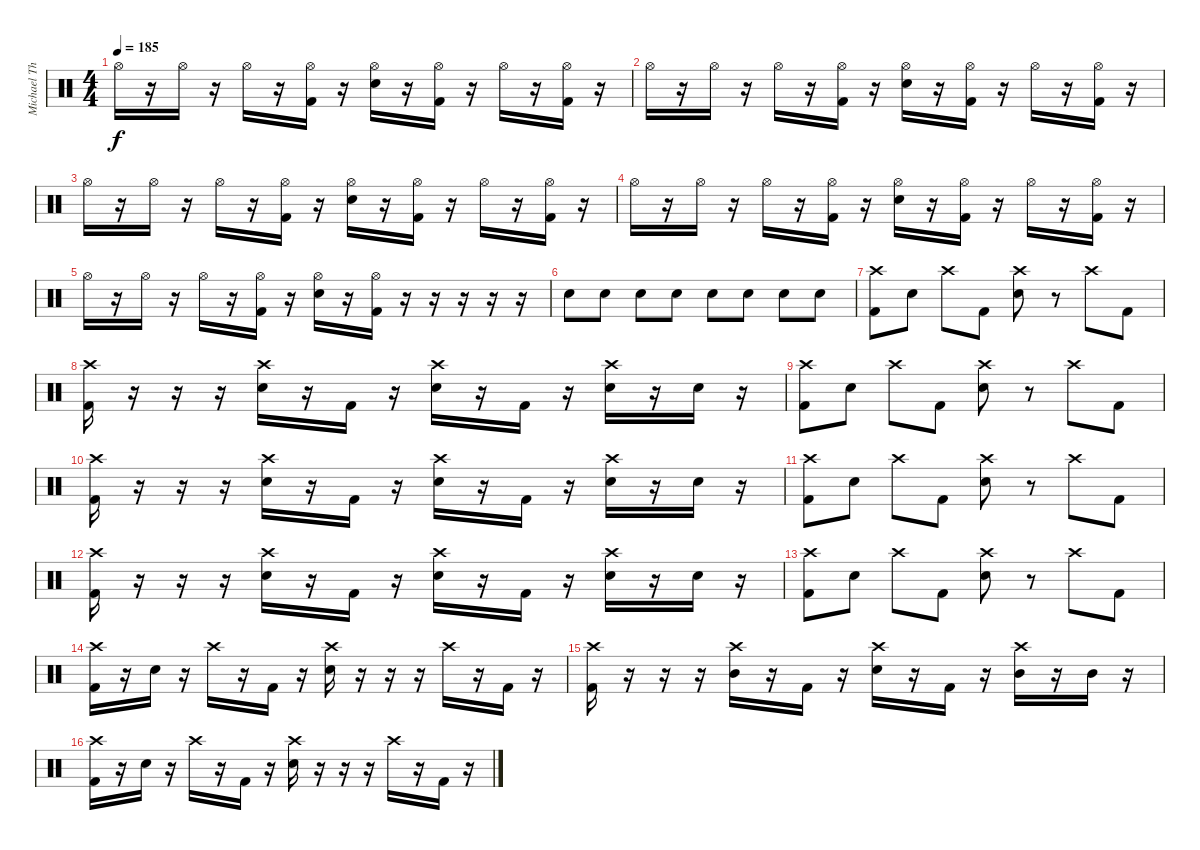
\track ("Michael Thomas" "Michael Th") {instrument percussion}
\staff {score}
\articulation defaults
\ts (4 4)
\tempo 185
\clef neutral
\ks c "Hi-Hat (open)".16{dy f}
r.16 "Hi-Hat (open)".16 r.16 "Hi-Hat (open)".16 r.16 ("Hi-Hat (open)" "Kick (hit) 2").16 r.16 ("Hi-Hat (open)" "Electric Snare (hit)").16 r.16 ("Hi-Hat (open)" "Kick (hit) 2").16 r.16 "Hi-Hat (open)".16 r.16 ("Hi-Hat (open)" "Kick (hit) 2").16 r.16 |
"Hi-Hat (open)".16 r.16 "Hi-Hat (open)".16 r.16 "Hi-Hat (open)".16 r.16 ("Hi-Hat (open)" "Kick (hit) 2").16 r.16 ("Hi-Hat (open)" "Electric Snare (hit)").16 r.16 ("Hi-Hat (open)" "Kick (hit) 2").16 r.16 "Hi-Hat (open)".16 r.16 ("Hi-Hat (open)" "Kick (hit) 2").16 r.16 |
"Hi-Hat (open)".16 r.16 "Hi-Hat (open)".16 r.16 "Hi-Hat (open)".16 r.16 ("Hi-Hat (open)" "Kick (hit) 2").16 r.16 ("Hi-Hat (open)" "Electric Snare (hit)").16 r.16 ("Hi-Hat (open)" "Kick (hit) 2").16 r.16 "Hi-Hat (open)".16 r.16 ("Hi-Hat (open)" "Kick (hit) 2").16 r.16 |
"Hi-Hat (open)".16 r.16 "Hi-Hat (open)".16 r.16 "Hi-Hat (open)".16 r.16 ("Hi-Hat (open)" "Kick (hit) 2").16 r.16 ("Hi-Hat (open)" "Electric Snare (hit)").16 r.16 ("Hi-Hat (open)" "Kick (hit) 2").16 r.16 "Hi-Hat (open)".16 r.16 ("Hi-Hat (open)" "Kick (hit) 2").16 r.16 |
"Hi-Hat (open)".16 r.16 "Hi-Hat (open)".16 r.16 "Hi-Hat (open)".16 r.16 ("Hi-Hat (open)" "Kick (hit) 2").16 r.16 ("Hi-Hat (open)" "Electric Snare (hit)").16 r.16 ("Hi-Hat (open)" "Kick (hit) 2").16 r.16 r.16 r.16 r.16 r.16 |
"Electric Snare (hit)".8 "Electric Snare (hit)".8 "Electric Snare (hit)".8 "Electric Snare (hit)".8 "Electric Snare (hit)".8 "Electric Snare (hit)".8 "Electric Snare (hit)".8 "Electric Snare (hit)".8 |
("Crash high (hit)" "Kick (hit) 2").8 "Electric Snare (hit)".8 "Crash high (hit)".8 "Kick (hit) 2".8 ("Crash high (hit)" "Electric Snare (hit)").8 r.8 "Crash high (hit)".8 "Kick (hit) 2".8 |
("Crash high (hit)" "Kick (hit) 2").16 r.16 r.16 r.16 ("Crash high (hit)" "Electric Snare (hit)").16 r.16 "Kick (hit) 2".16 r.16 ("Crash high (hit)" "Electric Snare (hit)").16 r.16 "Kick (hit) 2".16 r.16 ("Crash high (hit)" "Electric Snare (hit)").16 r.16 "Electric Snare (hit)".16 r.16 |
("Crash high (hit)" "Kick (hit) 2").8 "Electric Snare (hit)".8 "Crash high (hit)".8 "Kick (hit) 2".8 ("Crash high (hit)" "Electric Snare (hit)").8 r.8 "Crash high (hit)".8 "Kick (hit) 2".8 |
("Crash high (hit)" "Kick (hit) 2").16 r.16 r.16 r.16 ("Crash high (hit)" "Electric Snare (hit)").16 r.16 "Kick (hit) 2".16 r.16 ("Crash high (hit)" "Electric Snare (hit)").16 r.16 "Kick (hit) 2".16 r.16 ("Crash high (hit)" "Electric Snare (hit)").16 r.16 "Electric Snare (hit)".16 r.16 |
("Crash high (hit)" "Kick (hit) 2").8 "Electric Snare (hit)".8 "Crash high (hit)".8 "Kick (hit) 2".8 ("Crash high (hit)" "Electric Snare (hit)").8 r.8 "Crash high (hit)".8 "Kick (hit) 2".8 |
("Crash high (hit)" "Kick (hit) 2").16 r.16 r.16 r.16 ("Crash high (hit)" "Electric Snare (hit)").16 r.16 "Kick (hit) 2".16 r.16 ("Crash high (hit)" "Electric Snare (hit)").16 r.16 "Kick (hit) 2".16 r.16 ("Crash high (hit)" "Electric Snare (hit)").16 r.16 "Electric Snare (hit)".16 r.16 |
("Crash high (hit)" "Kick (hit) 2").8 "Electric Snare (hit)".8 "Crash high (hit)".8 "Kick (hit) 2".8 ("Crash high (hit)" "Electric Snare (hit)").8 r.8 "Crash high (hit)".8 "Kick (hit) 2".8 |
("Crash high (hit)" "Kick (hit) 2").16 r.16 "Electric Snare (hit)".16 r.16 "Crash high (hit)".16 r.16 "Kick (hit) 2".16 r.16 ("Crash high (hit)" "Electric Snare (hit)").16 r.16 r.16 r.16 "Crash high (hit)".16 r.16 "Kick (hit) 2".16 r.16 |
("Crash high (hit)" "Kick (hit) 2").16 r.16 r.16 r.16 ("Crash high (hit)" "Mid Tom (hit)").16 r.16 "Kick (hit) 2".16 r.16 ("Crash high (hit)" "Electric Snare (hit)").16 r.16 "Kick (hit) 2".16 r.16 ("Crash high (hit)" "Mid Tom (hit)").16 r.16 "Mid Tom (hit)".16 r.16 |
("Crash high (hit)" "Kick (hit) 2").16 r.16 "Electric Snare (hit)".16 r.16 "Crash high (hit)".16 r.16 "Kick (hit) 2".16 r.16 ("Crash high (hit)" "Electric Snare (hit)").16 r.16 r.16 r.16 "Crash high (hit)".16 r.16 "Kick (hit) 2".16 r.16
